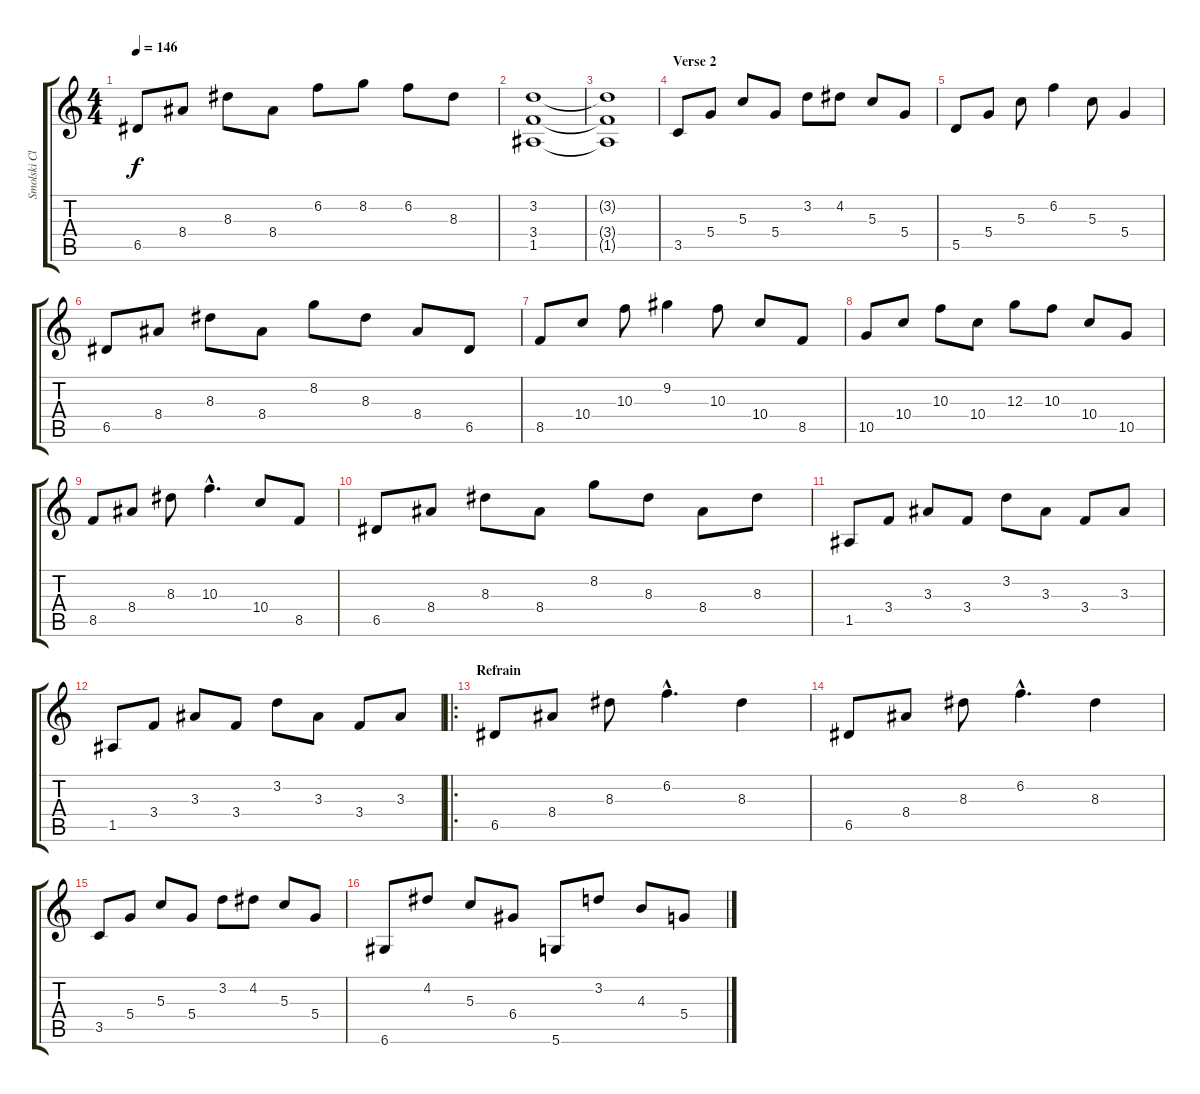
\track ("Smolski Clean BG" "Smolski Cl") {instrument acousticguitarsteel}
\staff {score tabs}
\tuning (E4 B3 G3 D3 A2 D2) {hide}
\ts (4 4)
\tempo 146
\clef g2
\ks c
6.5.8{dy f} 8.4.8 8.3.8 8.4.8 6.2.8 8.2.8 6.2.8 8.3.8 |
(3.2 3.4 1.5).1 |
(3.2{t} 3.4{t} 1.5{t}).1 |
\section ("" "Verse 2")
3.5.8 5.4.8 5.3.8 5.4.8 3.2.8 4.2.8 5.3.8 5.4.8 |
5.5.8 5.4.8 5.3.8 6.2.4 5.3.8 5.4.4 |
6.5.8 8.4.8 8.3.8 8.4.8 8.2.8 8.3.8 8.4.8 6.5.8 |
8.5.8 10.4.8 10.3.8 9.2.4 10.3.8 10.4.8 8.5.8 |
10.5.8 10.4.8 10.3.8 10.4.8 12.3.8 10.3.8 10.4.8 10.5.8 |
8.5.8 8.4.8 8.3.8 10.3{hac}.4{d} 10.4.8 8.5.8 |
6.5.8 8.4.8 8.3.8 8.4.8 8.2.8 8.3.8 8.4.8 8.3.8 |
1.5.8 3.4.8 3.3.8 3.4.8 3.2.8 3.3.8 3.4.8 3.3.8 |
1.5.8 3.4.8 3.3.8 3.4.8 3.2.8 3.3.8 3.4.8 3.3.8 |
\ro
\section ("" "Refrain")
6.5.8 8.4.8 8.3.8 6.2{hac}.4{d} 8.3.4 |
6.5.8 8.4.8 8.3.8 6.2{hac}.4{d} 8.3.4 |
3.5.8 5.4.8 5.3.8 5.4.8 3.2.8 4.2.8 5.3.8 5.4.8 |
6.6.8 4.2.8 5.3.8 6.4.8 5.6.8 3.2.8 4.3.8 5.4.8
